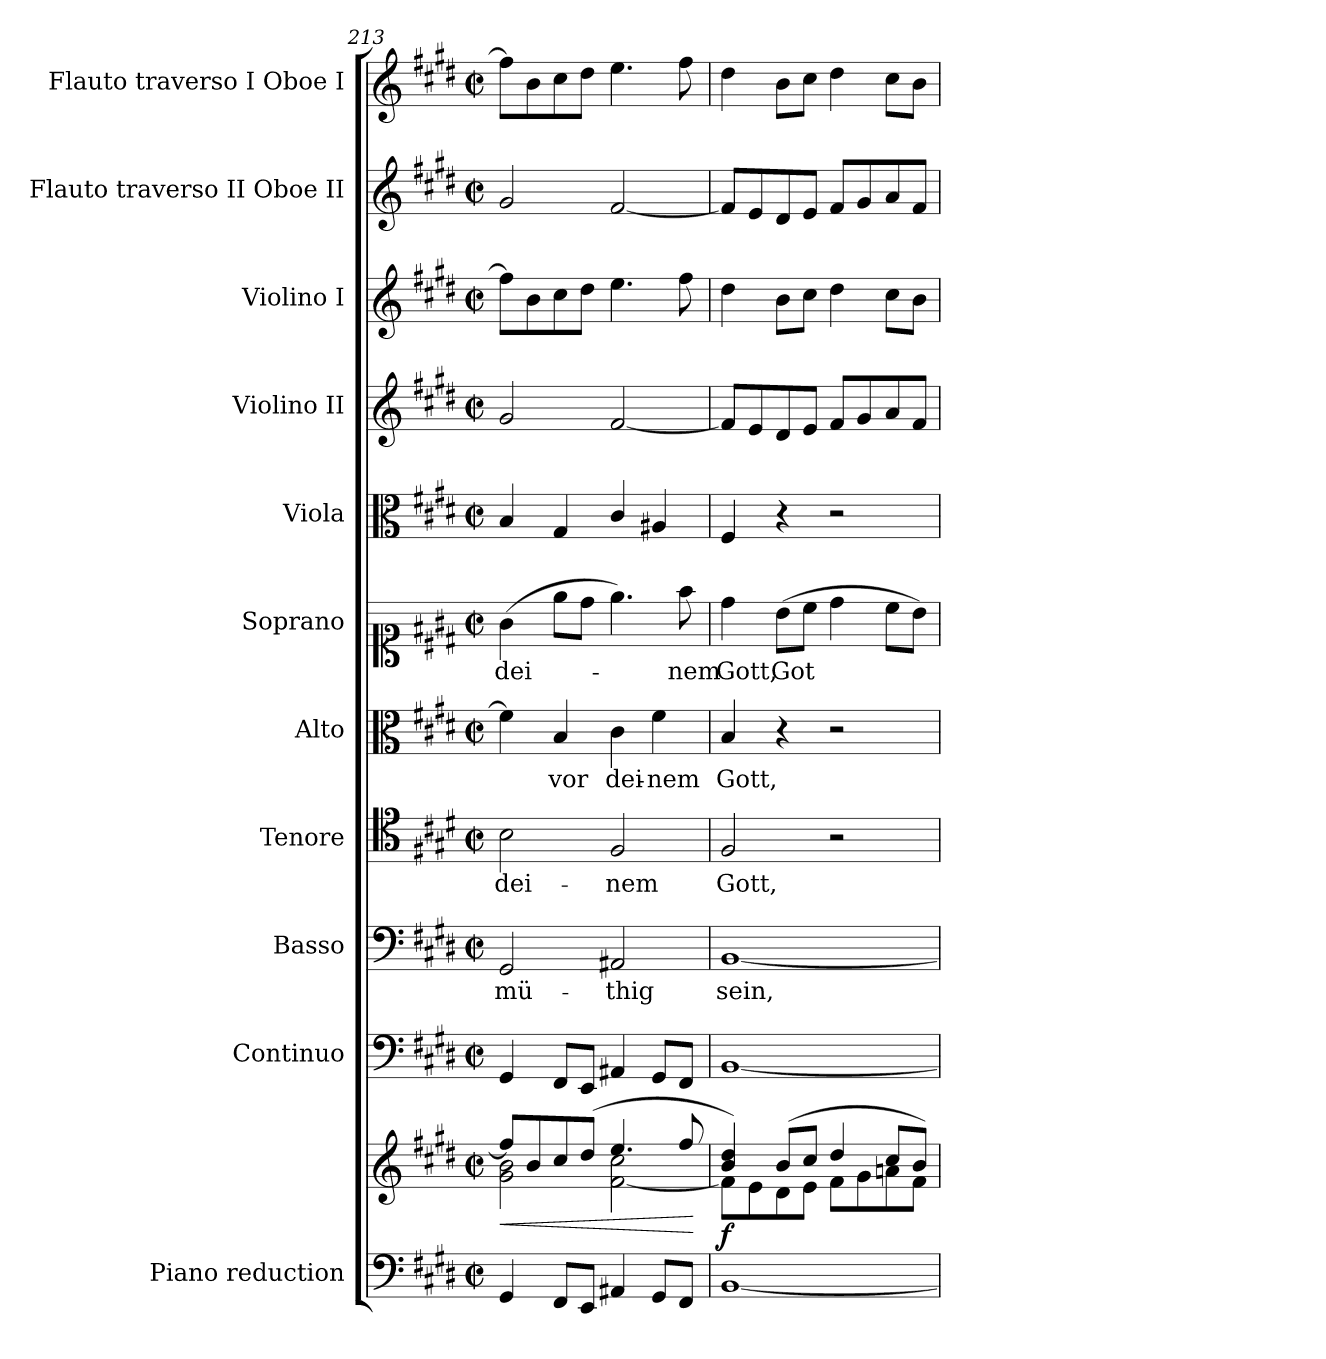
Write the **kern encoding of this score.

**kern	**kern	**dynam	**kern	**kern	**text	**kern	**text	**kern	**text	**kern	**text	**kern	**kern	**kern	**kern	**kern
*part11	*part11	*part11	*part10	*part9	*part9	*part8	*part8	*part7	*part7	*part6	*part6	*part5	*part4	*part3	*part2	*part1
*staff12	*staff11	*staff11/12	*staff10	*staff9	*staff9	*staff8	*staff8	*staff7	*staff7	*staff6	*staff6	*staff5	*staff4	*staff3	*staff2	*staff1
*I"Piano reduction	*	*	*I"Continuo	*I"Basso	*	*I"Tenore	*	*I"Alto	*	*I"Soprano	*	*I"Viola	*I"Violino II	*I"Violino I	*I"Flauto traverso II Oboe II	*I"Flauto traverso I Oboe I
*I'Pno	*	*	*	*	*	*	*	*	*	*	*	*	*	*	*I'Ob	*I'Ob
*clefF4	*clefG2	*	*clefF4	*clefF4	*	*clefC4	*	*clefC3	*	*clefC1	*	*clefC3	*clefG2	*clefG2	*clefG2	*clefG2
*k[f#c#g#d#]	*k[f#c#g#d#]	*	*k[f#c#g#d#]	*k[f#c#g#d#]	*	*k[f#c#g#d#]	*	*k[f#c#g#d#]	*	*k[f#c#g#d#]	*	*k[f#c#g#d#]	*k[f#c#g#d#]	*k[f#c#g#d#]	*k[f#c#g#d#]	*k[f#c#g#d#]
*M2/2	*M2/2	*	*M2/2	*M2/2	*	*M2/2	*	*M2/2	*	*M2/2	*	*M2/2	*M2/2	*M2/2	*M2/2	*M2/2
*met(c|)	*met(c|)	*	*met(c|)	*met(c|)	*	*met(c|)	*	*met(c|)	*	*met(c|)	*	*met(c|)	*met(c|)	*met(c|)	*met(c|)	*met(c|)
=213	=213	=213	=213	=213	=213	=213	=213	=213	=213	=213	=213	=213	=213	=213	=213	=213
!	!	!LO:HP:b	!	!	!LO:LY:b	!	!LO:LY:b	!	!	!	!LO:LY:b	!	!	!	!	!
*	*^	*	*	*	*	*	*	*	*	*	*	*	*	*	*	*
4GG#/	8ff#/L]	2g#\ 2b\	<	4GG#/	2GG#/	mü-	2B\	dei-	4f#\]	.	(>4g#\	dei-	4B/	2g#/	8ff#\L]	2g#/	8ff#\L]
.	8b/	.	.	.	.	.	.	.	.	.	.	.	.	.	8b\	.	8b\
!	!	!	!	!	!	!	!	!	!	!LO:LY:b	!	!	!	!	!	!	!
8FF#/L	8cc#/	.	.	8FF#/L	.	.	.	.	4B/	vor	8ee\L	.	4G#/	.	8cc#\	.	8cc#\
8EE/J	(>8dd#/J	.	.	8EE/J	.	.	.	.	.	.	8dd#\J	.	.	.	8dd#\J	.	8dd#\J
!	!	!	!	!	!	!LO:LY:b	!	!LO:LY:b	!	!LO:LY:b	!	!	!	!	!	!	!
4AA#X/	4.ee/	[2f#\ 2cc#\	.	4AA#X/	2AA#X/	thig	2F#/	nem	4c#\	dei-	4.ee\)	.	4c#/	[2f#/	4.ee\	[2f#/	4.ee\
!	!	!	!	!	!	!	!	!	!	!LO:LY:b	!	!	!	!	!	!	!
8GG#/L	.	.	.	8GG#/L	.	.	.	.	4f#\	nem	.	.	4A#X/	.	.	.	.
!	!	!	!	!	!	!	!	!	!	!	!	!LO:LY:b	!	!	!	!	!
8FF#/J	8ff#/	.	.	8FF#/J	.	.	.	.	.	.	8ff#\	nem	.	.	8ff#\	.	8ff#\
*	*v	*v	*	*	*	*	*	*	*	*	*	*	*	*	*	*	*
.	.	[	.	.	.	.	.	.	.	.	.	.	.	.	.	.
=214	=214	=214	=214	=214	=214	=214	=214	=214	=214	=214	=214	=214	=214	=214	=214	=214
*	*^	*	*	*	*	*	*	*	*	*	*	*	*	*	*	*
!	!	!	!LO:DY:b	!	!	!LO:LY:b	!	!LO:LY:b	!	!LO:LY:b	!	!LO:LY:b	!	!	!	!	!
[1BB	4b/ 4dd#/)	8f#\L]	f	[1BB	[1BB	sein,_	2F#/	Gott,	4B/	Gott,	4dd#\	Gott,	4F#/	8f#/L]	4dd#\	8f#/L]	4dd#\
.	.	8e\	.	.	.	.	.	.	.	.	.	.	.	8e/	.	8e/	.
!	!	!	!	!	!	!	!	!	!	!	!	!LO:LY:b	!	!	!	!	!
.	(>8b/L	8d#\	.	.	.	.	.	.	4r	.	(>8b\L	Got	4r	8d#/	8b\L	8d#/	8b\L
.	8cc#/J	8e\J	.	.	.	.	.	.	.	.	8cc#\J	.	.	8e/J	8cc#\J	8e/J	8cc#\J
.	4dd#/	8f#\L	.	.	.	.	2r	.	2r	.	4dd#\	.	2r	8f#/L	4dd#\	8f#/L	4dd#\
.	.	8g#\	.	.	.	.	.	.	.	.	.	.	.	8g#/	.	8g#/	.
.	8cc#/L	8an\	.	.	.	.	.	.	.	.	8cc#\L	.	.	8a/	8cc#\L	8a/	8cc#\L
.	8b/J)	8f#\J	.	.	.	.	.	.	.	.	8b\J)	.	.	8f#/J	8b\J	8f#/J	8b\J
*	*v	*v	*	*	*	*	*	*	*	*	*	*	*	*	*	*	*
=	=	=	=	=	=	=	=	=	=	=	=	=	=	=	=	=
*-	*-	*-	*-	*-	*-	*-	*-	*-	*-	*-	*-	*-	*-	*-	*-	*-
